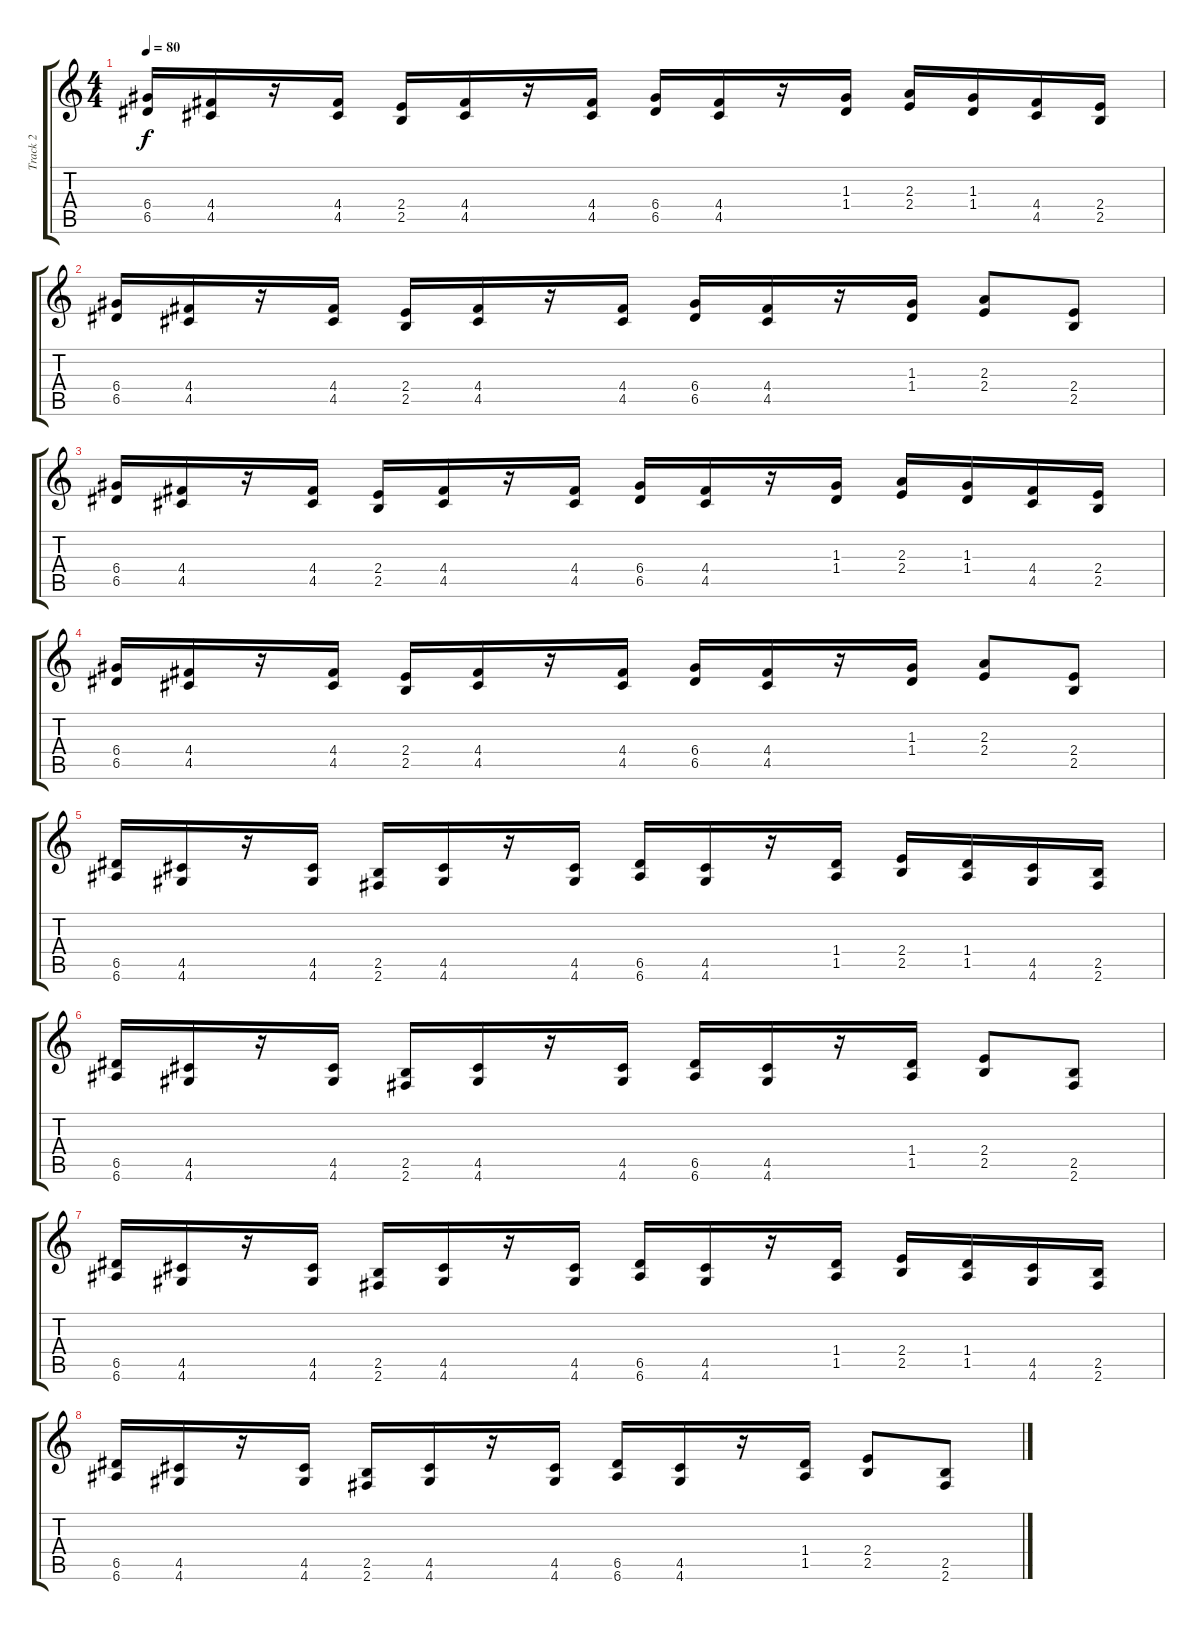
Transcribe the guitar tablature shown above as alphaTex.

\track ("Track 2" "Track 2") {instrument distortionguitar}
\staff {score tabs}
\tuning (E4 B3 G3 D3 A2 E2) {hide}
\ts (4 4)
\tempo 80
\clef g2
\ks c
(6.4 6.5).16{dy f} (4.4 4.5).16 r.16 (4.4 4.5).16 (2.4 2.5).16 (4.4 4.5).16 r.16 (4.4 4.5).16 (6.4 6.5).16 (4.4 4.5).16 r.16 (1.3 1.4).16 (2.3 2.4).16 (1.3 1.4).16 (4.4 4.5).16 (2.4 2.5).16 |
(6.4 6.5).16 (4.4 4.5).16 r.16 (4.4 4.5).16 (2.4 2.5).16 (4.4 4.5).16 r.16 (4.4 4.5).16 (6.4 6.5).16 (4.4 4.5).16 r.16 (1.3 1.4).16 (2.3 2.4).8 (2.4 2.5).8 |
(6.4 6.5).16 (4.4 4.5).16 r.16 (4.4 4.5).16 (2.4 2.5).16 (4.4 4.5).16 r.16 (4.4 4.5).16 (6.4 6.5).16 (4.4 4.5).16 r.16 (1.3 1.4).16 (2.3 2.4).16 (1.3 1.4).16 (4.4 4.5).16 (2.4 2.5).16 |
(6.4 6.5).16 (4.4 4.5).16 r.16 (4.4 4.5).16 (2.4 2.5).16 (4.4 4.5).16 r.16 (4.4 4.5).16 (6.4 6.5).16 (4.4 4.5).16 r.16 (1.3 1.4).16 (2.3 2.4).8 (2.4 2.5).8 |
(6.5 6.6).16 (4.5 4.6).16 r.16 (4.5 4.6).16 (2.5 2.6).16 (4.5 4.6).16 r.16 (4.5 4.6).16 (6.5 6.6).16 (4.5 4.6).16 r.16 (1.4 1.5).16 (2.4 2.5).16 (1.4 1.5).16 (4.5 4.6).16 (2.5 2.6).16 |
(6.5 6.6).16 (4.5 4.6).16 r.16 (4.5 4.6).16 (2.5 2.6).16 (4.5 4.6).16 r.16 (4.5 4.6).16 (6.5 6.6).16 (4.5 4.6).16 r.16 (1.4 1.5).16 (2.4 2.5).8 (2.5 2.6).8 |
(6.5 6.6).16 (4.5 4.6).16 r.16 (4.5 4.6).16 (2.5 2.6).16 (4.5 4.6).16 r.16 (4.5 4.6).16 (6.5 6.6).16 (4.5 4.6).16 r.16 (1.4 1.5).16 (2.4 2.5).16 (1.4 1.5).16 (4.5 4.6).16 (2.5 2.6).16 |
(6.5 6.6).16 (4.5 4.6).16 r.16 (4.5 4.6).16 (2.5 2.6).16 (4.5 4.6).16 r.16 (4.5 4.6).16 (6.5 6.6).16 (4.5 4.6).16 r.16 (1.4 1.5).16 (2.4 2.5).8 (2.5 2.6).8
